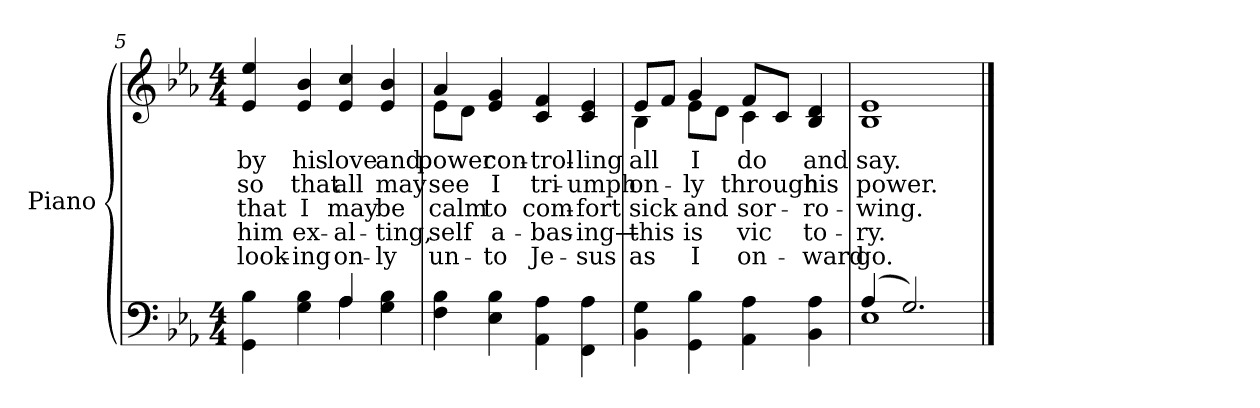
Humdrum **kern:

**kern	**kern	**text	**text	**text	**text	**text
*part2	*part1	*part1	*part1	*part1	*part1	*part1
*staff2	*staff1	*staff1	*staff1	*staff1	*staff1	*staff1
*I"Piano	*I"Piano	*	*	*	*	*
*I'Pno.	*I'Pno.	*	*	*	*	*
*clefF4	*clefG2	*	*	*	*	*
*k[b-e-a-]	*k[b-e-a-]	*	*	*	*	*
*E-:	*E-:	*	*	*	*	*
*M4/4	*M4/4	*	*	*	*	*
=5	=5	=5	=5	=5	=5	=5
*^	*	*	*	*	*	*
!	!	!	!LO:LY:b:color=#000000	!LO:LY:b:color=#000000	!LO:LY:b:color=#000000	!LO:LY:b:color=#000000	!LO:LY:b:color=#000000
4GGi\ 4B-i	2ryy	4e-i/ 4ee-i	by	so	that	him	look-
!	!	!	!LO:LY:b:color=#000000	!LO:LY:b:color=#000000	!LO:LY:b:color=#000000	!LO:LY:b:color=#000000	!LO:LY:b:color=#000000
4Gi\ 4B-i	.	4e-i/ 4b-i	his	that	-I	ex-	-ing
!	!	!	!LO:LY:b:color=#000000	!LO:LY:b:color=#000000	!LO:LY:b:color=#000000	!LO:LY:b:color=#000000	!LO:LY:b:color=#000000
4A-i/	4A-i\	4e-i/ 4cci	love	all	may	al-	-on-
!	!	!	!LO:LY:b:color=#000000	!LO:LY:b:color=#000000	!LO:LY:b:color=#000000	!LO:LY:b:color=#000000	!LO:LY:b:color=#000000
4Gi\ 4B-i	4ryy	4e-i/ 4b-i	and	may	-be	ting,	ly
*v	*v	*	*	*	*	*	*
!!LO:LB:g=z
=6	=6	=6	=6	=6	=6	=6
*^	*	*	*	*	*	*
!	!	!	!LO:LY:b:color=#000000	!LO:LY:b:color=#000000	!LO:LY:b:color=#000000	!LO:LY:b:color=#000000	!LO:LY:b:color=#000000
*v	*v	*^	*	*	*	*	*
4Fi\ 4B-i	4a-i/	8e-i\L	power	see	calm	self	un-
.	.	8di\J	.	.	.	.	.
!	!	!	!LO:LY:b:color=#000000	!LO:LY:b:color=#000000	!LO:LY:b:color=#000000	!LO:LY:b:color=#000000	!LO:LY:b:color=#000000
4E-i\ 4B-i	4e-i/ 4gi	4ryy	con-	I	-to	a-	-to
!	!	!	!LO:LY:b:color=#000000	!LO:LY:b:color=#000000	!LO:LY:b:color=#000000	!LO:LY:b:color=#000000	!LO:LY:b:color=#000000
4AA-i\ 4A-i	4ci/ 4fi	2ryy	-trol-	tri-	com-	-bas-	-Je-
!	!	!	!LO:LY:b:color=#000000	!LO:LY:b:color=#000000	!LO:LY:b:color=#000000	!LO:LY:b:color=#000000	!LO:LY:b:color=#000000
4FFi\ 4A-i	4ci/ 4e-i	.	-ling	-umph	-fort	ing—	sus
=7	=7	=7	=7	=7	=7	=7	=7
!	!	!	!LO:LY:b:color=#000000	!LO:LY:b:color=#000000	!LO:LY:b:color=#000000	!LO:LY:b:color=#000000	!LO:LY:b:color=#000000
4BB-i\ 4Gi	8e-i/L	4B-i\	all	on-	sick	this	as
.	8fi/J	.	.	.	.	.	.
!	!	!	!LO:LY:b:color=#000000	!LO:LY:b:color=#000000	!LO:LY:b:color=#000000	!LO:LY:b:color=#000000	!LO:LY:b:color=#000000
4GGi\ 4B-i	4gi/	8e-i\L	I	-ly	and	is	I
.	.	8di\J	.	.	.	.	.
!	!	!	!LO:LY:b:color=#000000	!LO:LY:b:color=#000000	!LO:LY:b:color=#000000	!LO:LY:b:color=#000000	!LO:LY:b:color=#000000
4AA-i\ 4A-i	8fi/L	4ci\	do	through	sor-	-vic	on-
.	8ci/J	.	.	.	.	.	.
!	!	!	!LO:LY:b:color=#000000	!LO:LY:b:color=#000000	!LO:LY:b:color=#000000	!LO:LY:b:color=#000000	!LO:LY:b:color=#000000
4BB-i\ 4A-i	4B-i/ 4di	4ryy	and	his	-ro-	-to-	-ward
*	*v	*v	*	*	*	*	*
=8	=8	=8	=8	=8	=8	=8
*^	*	*	*	*	*	*
*	*	*^	*	*	*	*	*
!	!	!	!	!LO:LY:b:color=#000000	!LO:LY:b:color=#000000	!LO:LY:b:color=#000000	!LO:LY:b:color=#000000	!LO:LY:b:color=#000000
*	*	*v	*v	*	*	*	*	*
(4A-i/	1E-i	1B-i 1e-i	say.	power.	wing.	ry.	go.
2.Gi/)	.	.	.	.	.	.	.
*v	*v	*	*	*	*	*	*
==	==	==	==	==	==	==
*-	*-	*-	*-	*-	*-	*-
